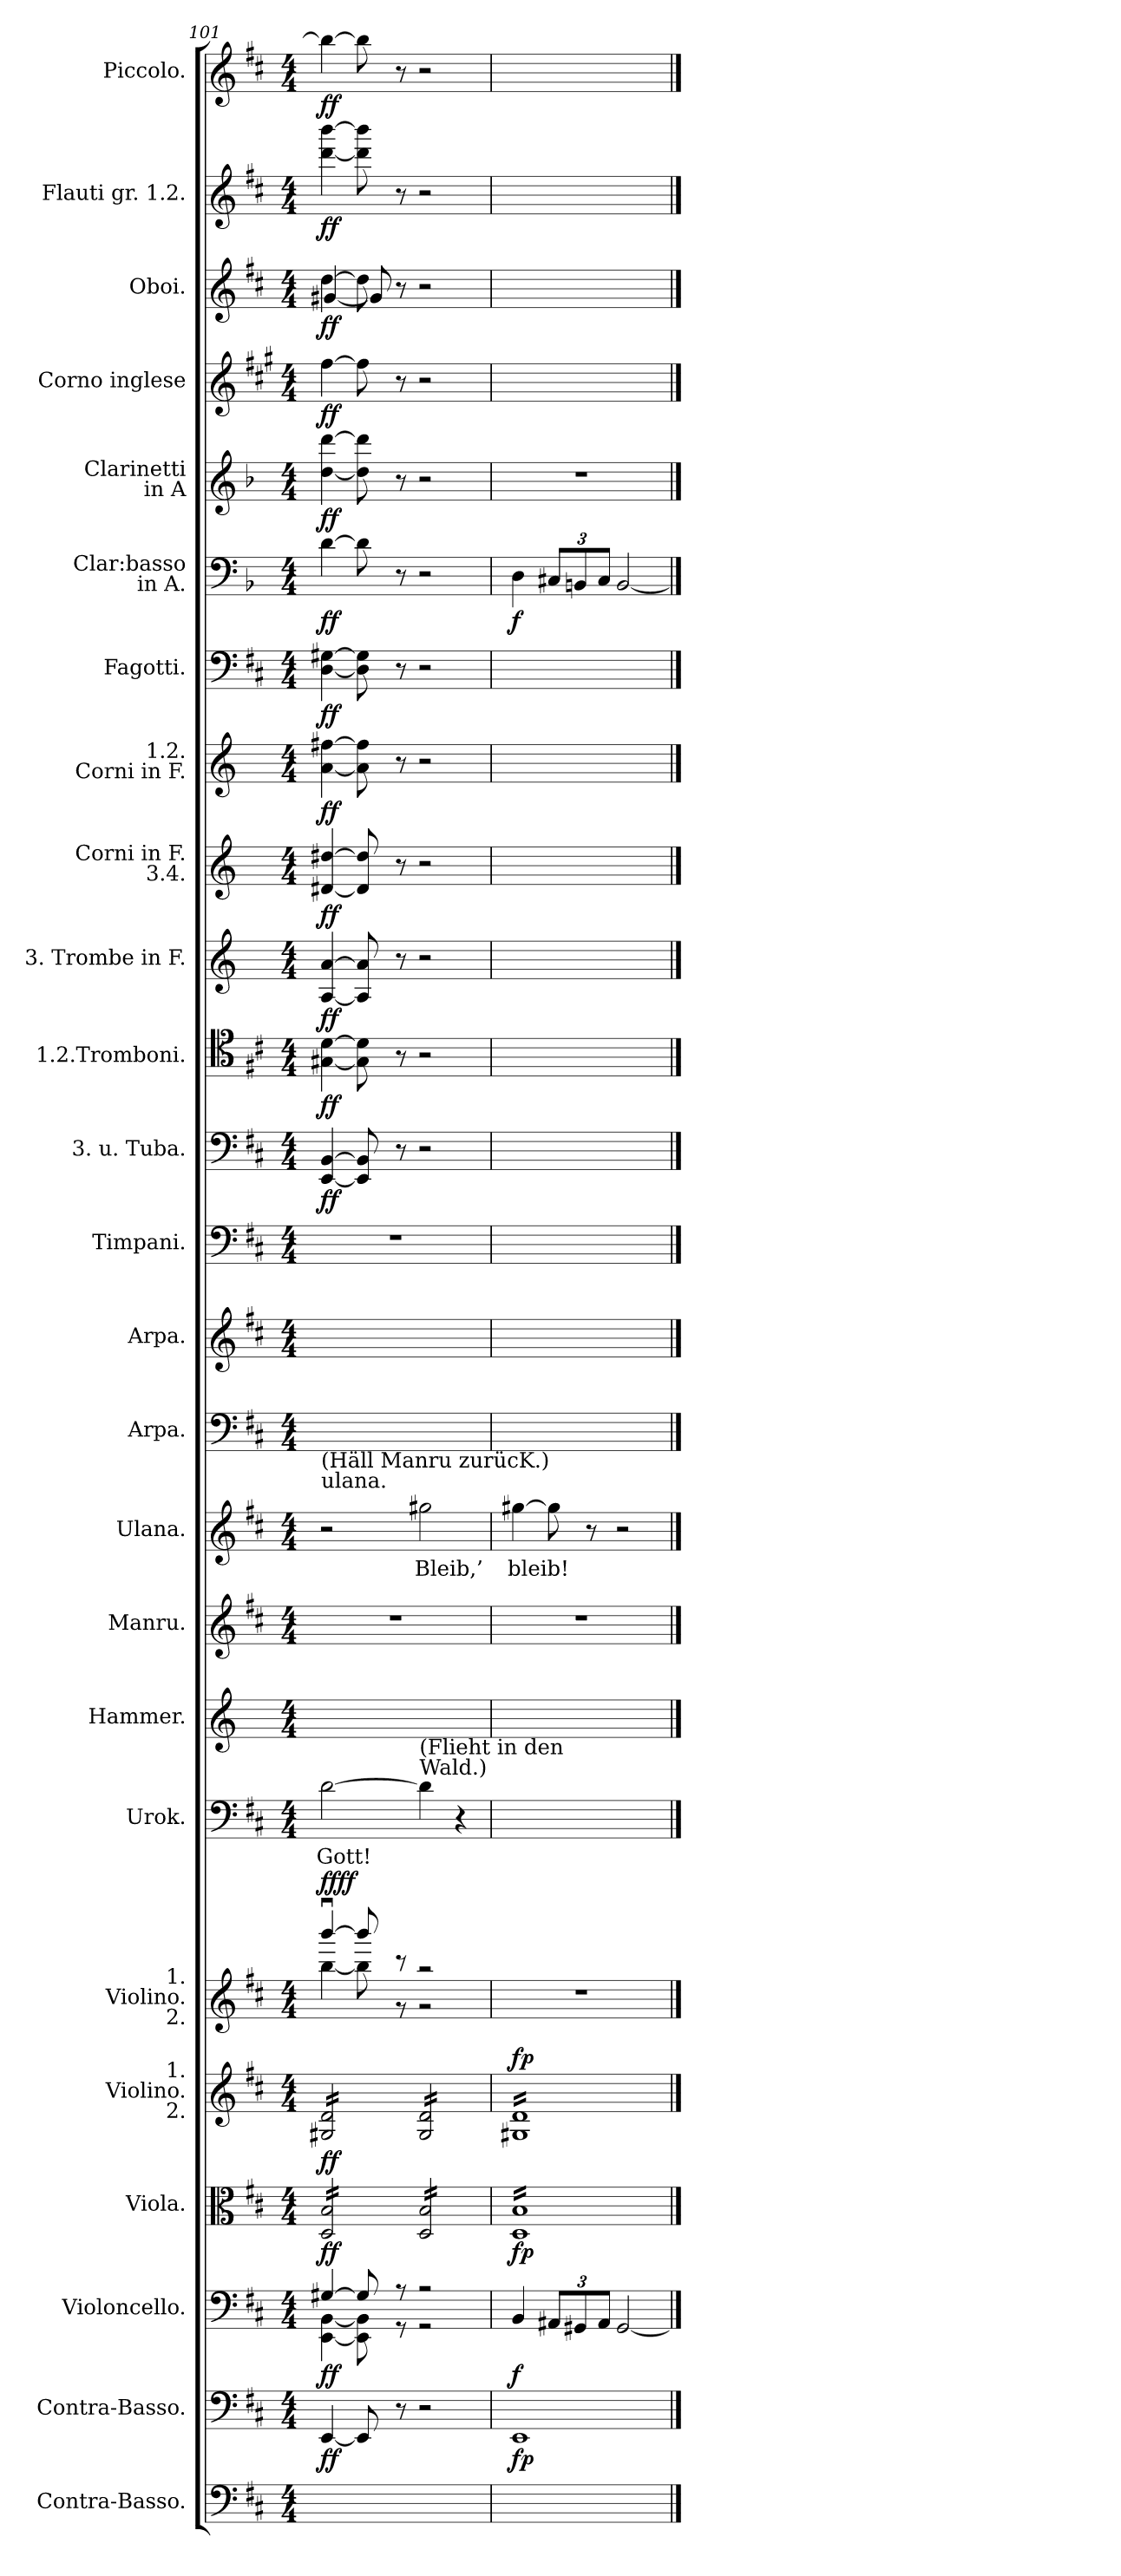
**kern	**kern	**dynam	**kern	**dynam	**kern	**dynam	**kern	**dynam	**kern	**dynam	**kern	**text	**kern	**kern	**kern	**text	**kern	**kern	**kern	**kern	**dynam	**kern	**dynam	**kern	**dynam	**kern	**dynam	**kern	**dynam	**kern	**dynam	**kern	**dynam	**kern	**dynam	**kern	**dynam	**kern	**dynam	**kern	**dynam	**kern	**dynam
*part25	*part24	*part24	*part23	*part23	*part22	*part22	*part21	*part21	*part20	*part20	*part19	*part19	*part18	*part17	*part16	*part16	*part15	*part14	*part13	*part12	*part12	*part11	*part11	*part10	*part10	*part9	*part9	*part8	*part8	*part7	*part7	*part6	*part6	*part5	*part5	*part4	*part4	*part3	*part3	*part2	*part2	*part1	*part1
*staff25	*staff24	*staff24	*staff23	*staff23	*staff22	*staff22	*staff21	*staff21	*staff20	*staff20	*staff19	*staff19	*staff18	*staff17	*staff16	*staff16	*staff15	*staff14	*staff13	*staff12	*staff12	*staff11	*staff11	*staff10	*staff10	*staff9	*staff9	*staff8	*staff8	*staff7	*staff7	*staff6	*staff6	*staff5	*staff5	*staff4	*staff4	*staff3	*staff3	*staff2	*staff2	*staff1	*staff1
*I"Contra-Basso.	*I"Contra-Basso.	*	*I"Violoncello.	*	*I"Viola.	*	*I"1.\nViolino.\n2.	*	*I"1.\nViolino.\n2.	*	*I"Urok.	*	*I"Hammer.	*I"Manru.	*I"Ulana.	*	*I"Arpa.	*I"Arpa.	*I"Timpani.	*I"3. u. Tuba.	*	*I"1.2.Tromboni.	*	*I"3. Trombe in F.	*	*I"Corni in F.\n3.4.	*	*I"1.2.\nCorni in F.	*	*I"Fagotti.	*	*I"Clar:basso\nin A.	*	*I"Clarinetti\nin A	*	*I"Corno inglese	*	*I"Oboi.	*	*I"Flauti gr. 1.2.	*	*I"Piccolo.	*
*I'C.-B.	*I'C.-B.	*	*I'Vcll.	*	*I'Vl.	*	*	*	*	*	*	*	*	*	*	*	*	*	*I'Timp.	*I'3. u. Tub.	*	*I'1.2. Tromb.	*	*I'Trombe.	*	*I'1.2. Corn. 3.4.	*	*	*	*I'Fag.	*	*	*	*I'1.2. Clar.A.	*	*I'Cor. ingl.	*	*I'Ob.	*	*I'Fl.	*	*	*
*clefF4	*clefF4	*	*clefF4	*	*clefC3	*	*clefG2	*	*clefG2	*	*clefF4	*	*clefG2	*clefG2	*clefG2	*	*clefF4	*clefG2	*clefF4	*clefF4	*	*clefC4	*	*clefG2	*	*clefG2	*	*clefG2	*	*clefF4	*	*clefF4	*	*clefG2	*	*clefG2	*	*clefG2	*	*clefG2	*	*clefG2	*
*	*	*	*	*	*	*	*	*	*	*	*	*	*	*	*	*	*	*	*	*	*	*	*	*ITrd-3c-5	*	*ITrd4c7	*	*ITrd4c7	*	*	*	*ITrd2c3	*	*ITrd2c3	*	*ITrd4c7	*	*	*	*	*	*	*
*k[f#c#]	*k[f#c#]	*	*k[f#c#]	*	*k[f#c#]	*	*k[f#c#]	*	*k[f#c#]	*	*k[f#c#]	*	*k[]	*k[f#c#]	*k[f#c#]	*	*k[f#c#]	*k[f#c#]	*k[f#c#]	*k[f#c#]	*	*k[f#c#]	*	*k[b-]	*	*k[b-]	*	*k[b-]	*	*k[f#c#]	*	*k[f#c#]	*	*k[f#c#]	*	*k[f#c#]	*	*k[f#c#]	*	*k[f#c#]	*	*k[f#c#]	*
*b:	*b:	*	*b:	*	*b:	*	*b:	*	*b:	*	*b:	*	*	*b:	*b:	*	*b:	*b:	*b:	*b:	*	*b:	*	*	*	*	*	*	*	*b:	*	*b:	*	*b:	*	*b:	*	*b:	*	*b:	*	*b:	*
*M4/4	*M4/4	*	*M4/4	*	*M4/4	*	*M4/4	*	*M4/4	*	*M4/4	*	*M4/4	*M4/4	*M4/4	*	*M4/4	*M4/4	*M4/4	*M4/4	*	*M4/4	*	*M4/4	*	*M4/4	*	*M4/4	*	*M4/4	*	*M4/4	*	*M4/4	*	*M4/4	*	*M4/4	*	*M4/4	*	*M4/4	*
=101	=101	=101	=101	=101	=101	=101	=101	=101	=101	=101	=101	=101	=101	=101	=101	=101	=101	=101	=101	=101	=101	=101	=101	=101	=101	=101	=101	=101	=101	=101	=101	=101	=101	=101	=101	=101	=101	=101	=101	=101	=101	=101	=101
*	*	*	*^	*	*	*	*	*	*^	*	*	*	*	*	*	*	*	*	*	*	*	*	*	*	*	*	*	*	*	*	*	*	*	*	*	*	*	*^	*	*	*	*	*
!	!	!	!	!	!	!	!	!	!	!	!	!	!	!	!	!	!LO:TX:a:t=(Häll Manru zurücK.)\nulana.	!	!	!	!	!	!	!	!	!	!	!	!	!	!	!	!	!	!	!	!	!	!	!	!	!	!	!	!	!
!	!	!	!	!	!	!	!	!	!	!	!	!LO:DY:a	!	!	!	!	!	!	!	!	!	!	!	!	!	!	!	!	!	!	!	!	!	!	!	!	!	!	!	!	!	!	!	!	!	!
*	*	*	*	*	*	*tremolo	*	*	*	*	*	*	*	*	*	*	*	*	*	*	*	*	*	*	*	*	*	*	*	*	*	*	*	*	*	*	*	*	*	*	*	*	*	*	*	*
*	*	*	*	*	*	*	*	*tremolo	*	*	*	*	*	*	*	*	*	*	*	*	*	*	*	*	*	*	*	*	*	*	*	*	*	*	*	*	*	*	*	*	*	*	*	*	*	*
1ryy	[4EE/	ff	[4G#X/	[4EE\ [4BB\	ff	16D/ 16B/LL	ff	16G#X/ 16d/LL	ff	[4bbbu/	[4bb\	ff ff	[2d\	Gott!	1ryy	1r	2r	.	1ryy	1ryy	1r	[4EE/ [4BB/	ff	[4G#X\ [4d\	ff	[4d/ [4dd/	ff	[4G#X/ [4g#X/	ff	[4d\ [4bn\	ff	[4D\ [4G#X\	ff	[4B\	ff	[4b\ [4bb\	ff	[4b\	ff	[4dd\	[4g#X/	ff	[4ddd\ [4bbb\	ff	4bb\_	ff
.	.	.	.	.	.	16D/ 16B/	.	16G#X/ 16d/	.	.	.	.	.	.	.	.	.	.	.	.	.	.	.	.	.	.	.	.	.	.	.	.	.	.	.	.	.	.	.	.	.	.	.	.	.	.
.	.	.	.	.	.	16D/ 16B/	.	16G#X/ 16d/	.	.	.	.	.	.	.	.	.	.	.	.	.	.	.	.	.	.	.	.	.	.	.	.	.	.	.	.	.	.	.	.	.	.	.	.	.	.
.	.	.	.	.	.	16D/ 16B/	.	16G#X/ 16d/	.	.	.	.	.	.	.	.	.	.	.	.	.	.	.	.	.	.	.	.	.	.	.	.	.	.	.	.	.	.	.	.	.	.	.	.	.	.
.	8EE/]	.	8G#/]	8EE]\ 8BB]\	.	16D/ 16B/	.	16G#X/ 16d/	.	8bbb/]	8bb\]	.	.	.	.	.	.	.	.	.	.	8EE]/ 8BB]/	.	8G#]\ 8d]\	.	8d]/ 8dd]/	.	8G#]/ 8g#]/	.	8d]\ 8b]\	.	8D]\ 8G#]\	.	8B\]	.	8b]\ 8bb]\	.	8b\]	.	8dd\]	8g#/]	.	8ddd]\ 8bbb]\	.	8bb\]	.
.	.	.	.	.	.	16D/ 16B/	.	16G#X/ 16d/	.	.	.	.	.	.	.	.	.	.	.	.	.	.	.	.	.	.	.	.	.	.	.	.	.	.	.	.	.	.	.	.	.	.	.	.	.	.
.	8r	.	8r	8r	.	16D/ 16B/	.	16G#X/ 16d/	.	8r	8r	.	.	.	.	.	.	.	.	.	.	8r	.	8r	.	8r	.	8r	.	8r	.	8r	.	8r	.	8r	.	8r	.	8r	8ryy	.	8r	.	8r	.
.	.	.	.	.	.	16D/ 16B/JJ	.	16G#X/ 16d/JJ	.	.	.	.	.	.	.	.	.	.	.	.	.	.	.	.	.	.	.	.	.	.	.	.	.	.	.	.	.	.	.	.	.	.	.	.	.	.
!	!	!	!	!	!	!	!	!	!	!	!	!	!LO:TX:a:t=(Flieht in den\nWald.)	!	!	!	!	!	!	!	!	!	!	!	!	!	!	!	!	!	!	!	!	!	!	!	!	!	!	!	!	!	!	!	!	!
.	2r	.	2r	2r	.	16D/ 16B/LL	.	16G#/ 16d/LL	.	2r	2r	.	4d\]	.	.	.	2gg#X\	Bleib,’	.	.	.	2r	.	2r	.	2r	.	2r	.	2r	.	2r	.	2r	.	2r	.	2r	.	2r	2ryy	.	2r	.	2r	.
.	.	.	.	.	.	16D/ 16B/	.	16G#/ 16d/	.	.	.	.	.	.	.	.	.	.	.	.	.	.	.	.	.	.	.	.	.	.	.	.	.	.	.	.	.	.	.	.	.	.	.	.	.	.
.	.	.	.	.	.	16D/ 16B/	.	16G#/ 16d/	.	.	.	.	.	.	.	.	.	.	.	.	.	.	.	.	.	.	.	.	.	.	.	.	.	.	.	.	.	.	.	.	.	.	.	.	.	.
.	.	.	.	.	.	16D/ 16B/	.	16G#/ 16d/	.	.	.	.	.	.	.	.	.	.	.	.	.	.	.	.	.	.	.	.	.	.	.	.	.	.	.	.	.	.	.	.	.	.	.	.	.	.
.	.	.	.	.	.	16D/ 16B/	.	16G#/ 16d/	.	.	.	.	4r	.	.	.	.	.	.	.	.	.	.	.	.	.	.	.	.	.	.	.	.	.	.	.	.	.	.	.	.	.	.	.	.	.
.	.	.	.	.	.	16D/ 16B/	.	16G#/ 16d/	.	.	.	.	.	.	.	.	.	.	.	.	.	.	.	.	.	.	.	.	.	.	.	.	.	.	.	.	.	.	.	.	.	.	.	.	.	.
.	.	.	.	.	.	16D/ 16B/	.	16G#/ 16d/	.	.	.	.	.	.	.	.	.	.	.	.	.	.	.	.	.	.	.	.	.	.	.	.	.	.	.	.	.	.	.	.	.	.	.	.	.	.
.	.	.	.	.	.	16D/ 16B/JJ	.	16G#/ 16d/JJ	.	.	.	.	.	.	.	.	.	.	.	.	.	.	.	.	.	.	.	.	.	.	.	.	.	.	.	.	.	.	.	.	.	.	.	.	.	.
*	*	*	*v	*v	*	*	*	*	*	*v	*v	*	*	*	*	*	*	*	*	*	*	*	*	*	*	*	*	*	*	*	*	*	*	*	*	*	*	*	*	*v	*v	*	*	*	*	*
=102	=102	=102	=102	=102	=102	=102	=102	=102	=102	=102	=102	=102	=102	=102	=102	=102	=102	=102	=102	=102	=102	=102	=102	=102	=102	=102	=102	=102	=102	=102	=102	=102	=102	=102	=102	=102	=102	=102	=102	=102	=102	=102	=102
!	!	!	!	!	!	!	!	!LO:DY:a	!	!	!	!	!	!	!	!	!	!	!	!	!	!	!	!	!	!	!	!	!	!	!	!	!	!	!	!	!	!	!	!	!	!	!
1ryy	1EE	fp	4BB/	f	16D/ 16B/LL	fp	16G#X/ 16d/LL	fp	1r	.	1ryy	.	1ryy	1r	[4gg#X\	bleib!	1ryy	1ryy	1ryy	1ryy	.	1ryy	.	1ryy	.	1ryy	.	1ryy	.	1ryy	.	4BB\	f	1r	.	1ryy	.	1ryy	.	1ryy	.	1ryy	.
.	.	.	.	.	16D/ 16B/	.	16G#X/ 16d/	.	.	.	.	.	.	.	.	.	.	.	.	.	.	.	.	.	.	.	.	.	.	.	.	.	.	.	.	.	.	.	.	.	.	.	.
.	.	.	.	.	16D/ 16B/	.	16G#X/ 16d/	.	.	.	.	.	.	.	.	.	.	.	.	.	.	.	.	.	.	.	.	.	.	.	.	.	.	.	.	.	.	.	.	.	.	.	.
.	.	.	.	.	16D/ 16B/	.	16G#X/ 16d/	.	.	.	.	.	.	.	.	.	.	.	.	.	.	.	.	.	.	.	.	.	.	.	.	.	.	.	.	.	.	.	.	.	.	.	.
.	.	.	12AA#X/L	.	16D/ 16B/	.	16G#X/ 16d/	.	.	.	.	.	.	.	8gg#\]	.	.	.	.	.	.	.	.	.	.	.	.	.	.	.	.	12AA#X/L	.	.	.	.	.	.	.	.	.	.	.
.	.	.	.	.	16D/ 16B/	.	16G#X/ 16d/	.	.	.	.	.	.	.	.	.	.	.	.	.	.	.	.	.	.	.	.	.	.	.	.	.	.	.	.	.	.	.	.	.	.	.	.
.	.	.	12GG#X/	.	.	.	.	.	.	.	.	.	.	.	.	.	.	.	.	.	.	.	.	.	.	.	.	.	.	.	.	12GG#X/	.	.	.	.	.	.	.	.	.	.	.
.	.	.	.	.	16D/ 16B/	.	16G#X/ 16d/	.	.	.	.	.	.	.	8r	.	.	.	.	.	.	.	.	.	.	.	.	.	.	.	.	.	.	.	.	.	.	.	.	.	.	.	.
.	.	.	12AA#/J	.	.	.	.	.	.	.	.	.	.	.	.	.	.	.	.	.	.	.	.	.	.	.	.	.	.	.	.	12AA#/J	.	.	.	.	.	.	.	.	.	.	.
.	.	.	.	.	16D/ 16B/	.	16G#X/ 16d/	.	.	.	.	.	.	.	.	.	.	.	.	.	.	.	.	.	.	.	.	.	.	.	.	.	.	.	.	.	.	.	.	.	.	.	.
.	.	.	[<2GG#/	.	16D/ 16B/	.	16G#X/ 16d/	.	.	.	.	.	.	.	2r	.	.	.	.	.	.	.	.	.	.	.	.	.	.	.	.	[2GG#/	.	.	.	.	.	.	.	.	.	.	.
.	.	.	.	.	16D/ 16B/	.	16G#X/ 16d/	.	.	.	.	.	.	.	.	.	.	.	.	.	.	.	.	.	.	.	.	.	.	.	.	.	.	.	.	.	.	.	.	.	.	.	.
.	.	.	.	.	16D/ 16B/	.	16G#X/ 16d/	.	.	.	.	.	.	.	.	.	.	.	.	.	.	.	.	.	.	.	.	.	.	.	.	.	.	.	.	.	.	.	.	.	.	.	.
.	.	.	.	.	16D/ 16B/	.	16G#X/ 16d/	.	.	.	.	.	.	.	.	.	.	.	.	.	.	.	.	.	.	.	.	.	.	.	.	.	.	.	.	.	.	.	.	.	.	.	.
.	.	.	.	.	16D/ 16B/	.	16G#X/ 16d/	.	.	.	.	.	.	.	.	.	.	.	.	.	.	.	.	.	.	.	.	.	.	.	.	.	.	.	.	.	.	.	.	.	.	.	.
.	.	.	.	.	16D/ 16B/	.	16G#X/ 16d/	.	.	.	.	.	.	.	.	.	.	.	.	.	.	.	.	.	.	.	.	.	.	.	.	.	.	.	.	.	.	.	.	.	.	.	.
.	.	.	.	.	16D/ 16B/	.	16G#X/ 16d/	.	.	.	.	.	.	.	.	.	.	.	.	.	.	.	.	.	.	.	.	.	.	.	.	.	.	.	.	.	.	.	.	.	.	.	.
.	.	.	.	.	16D/ 16B/JJ	.	16G#X/ 16d/JJ	.	.	.	.	.	.	.	.	.	.	.	.	.	.	.	.	.	.	.	.	.	.	.	.	.	.	.	.	.	.	.	.	.	.	.	.
*	*	*	*	*	*	*	*Xtremolo	*	*	*	*	*	*	*	*	*	*	*	*	*	*	*	*	*	*	*	*	*	*	*	*	*	*	*	*	*	*	*	*	*	*	*	*
*	*	*	*	*	*Xtremolo	*	*	*	*	*	*	*	*	*	*	*	*	*	*	*	*	*	*	*	*	*	*	*	*	*	*	*	*	*	*	*	*	*	*	*	*	*	*
==	==	==	==	==	==	==	==	==	==	==	==	==	==	==	==	==	==	==	==	==	==	==	==	==	==	==	==	==	==	==	==	==	==	==	==	==	==	==	==	==	==	==	==
*-	*-	*-	*-	*-	*-	*-	*-	*-	*-	*-	*-	*-	*-	*-	*-	*-	*-	*-	*-	*-	*-	*-	*-	*-	*-	*-	*-	*-	*-	*-	*-	*-	*-	*-	*-	*-	*-	*-	*-	*-	*-	*-	*-
